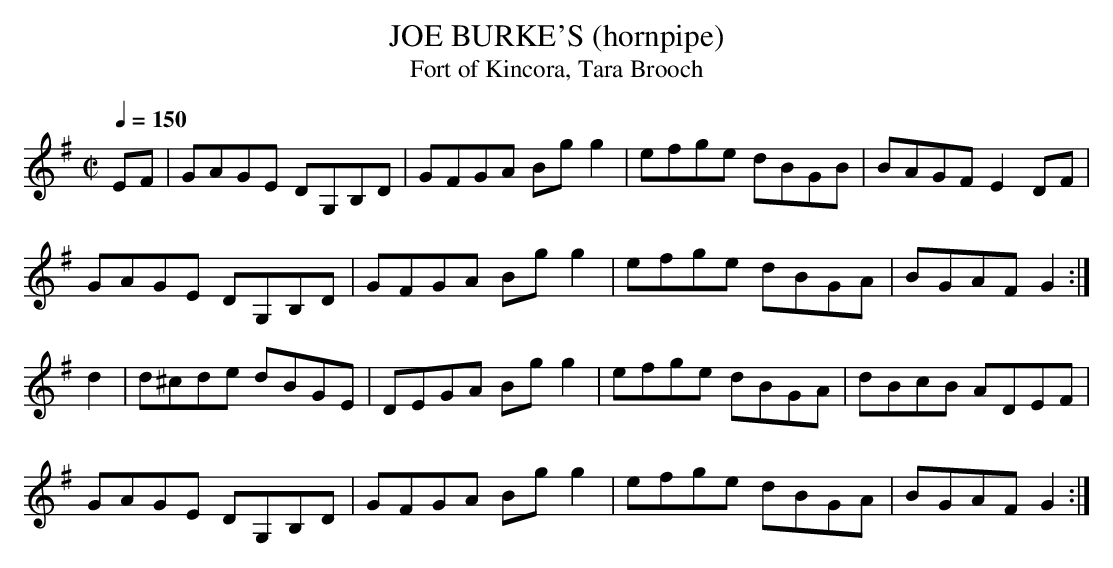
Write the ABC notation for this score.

X:1
T:JOE BURKE'S (hornpipe)
T:Fort of Kincora, Tara Brooch
Q:1/4=150
M:C|
K:G
EF|GAGE DG,B,D|GFGA Bg g2|efge dBGB|BAGF E2DF|
GAGE DG,B,D|GFGA Bg g2|efge dBGA|BGAF G2 :|
d2|d^cde dBGE|DEGA Bg g2|efge dBGA|dBcB ADEF|
GAGE DG,B,D|GFGA Bg g2|efge dBGA|BGAF G2 :|
